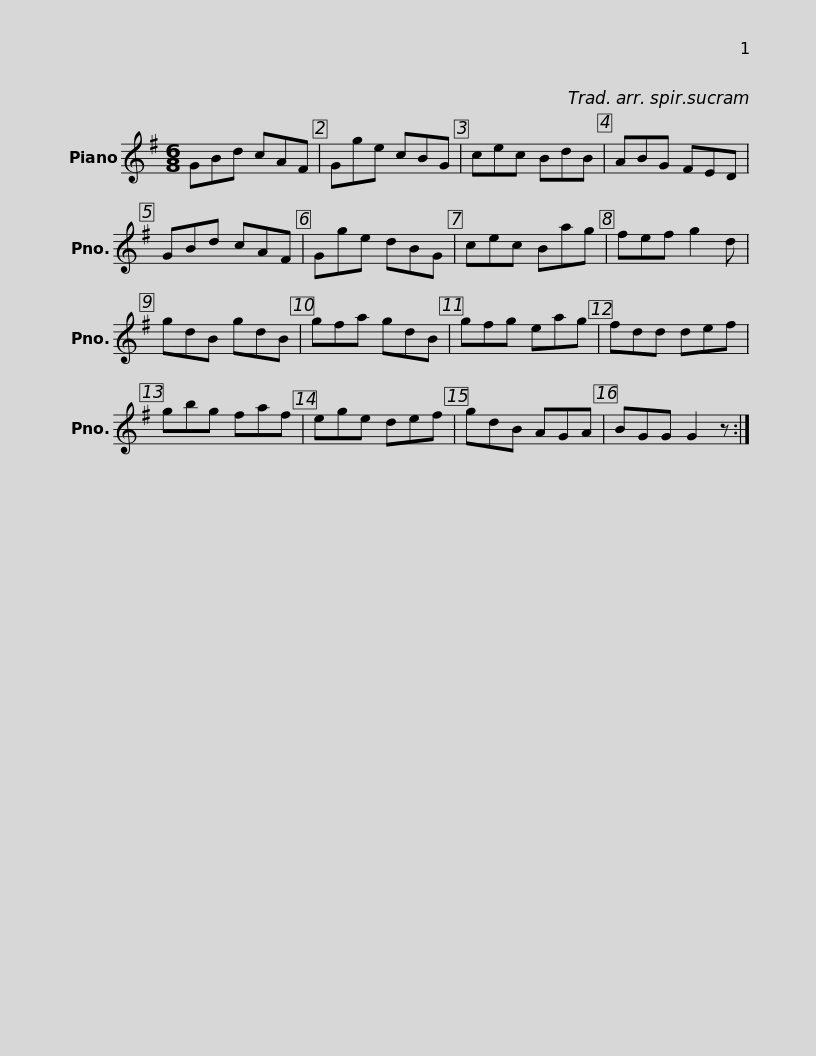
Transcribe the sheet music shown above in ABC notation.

X:1
L:1/8
M:6/8
I:linebreak $
K:G
V:1 treble
V:1
 GBd cAF | Gge cBG | cec BdB | ABG FED | GBd cAF | %5
 Gge dBG | cec Bag |$ fef g2 d | gdB gdB | gfa gdB | %10
 gfg eag | fdd def | gbg faf | ege def |$ gdB AGA | %15
 BGG G2 z :| %16
